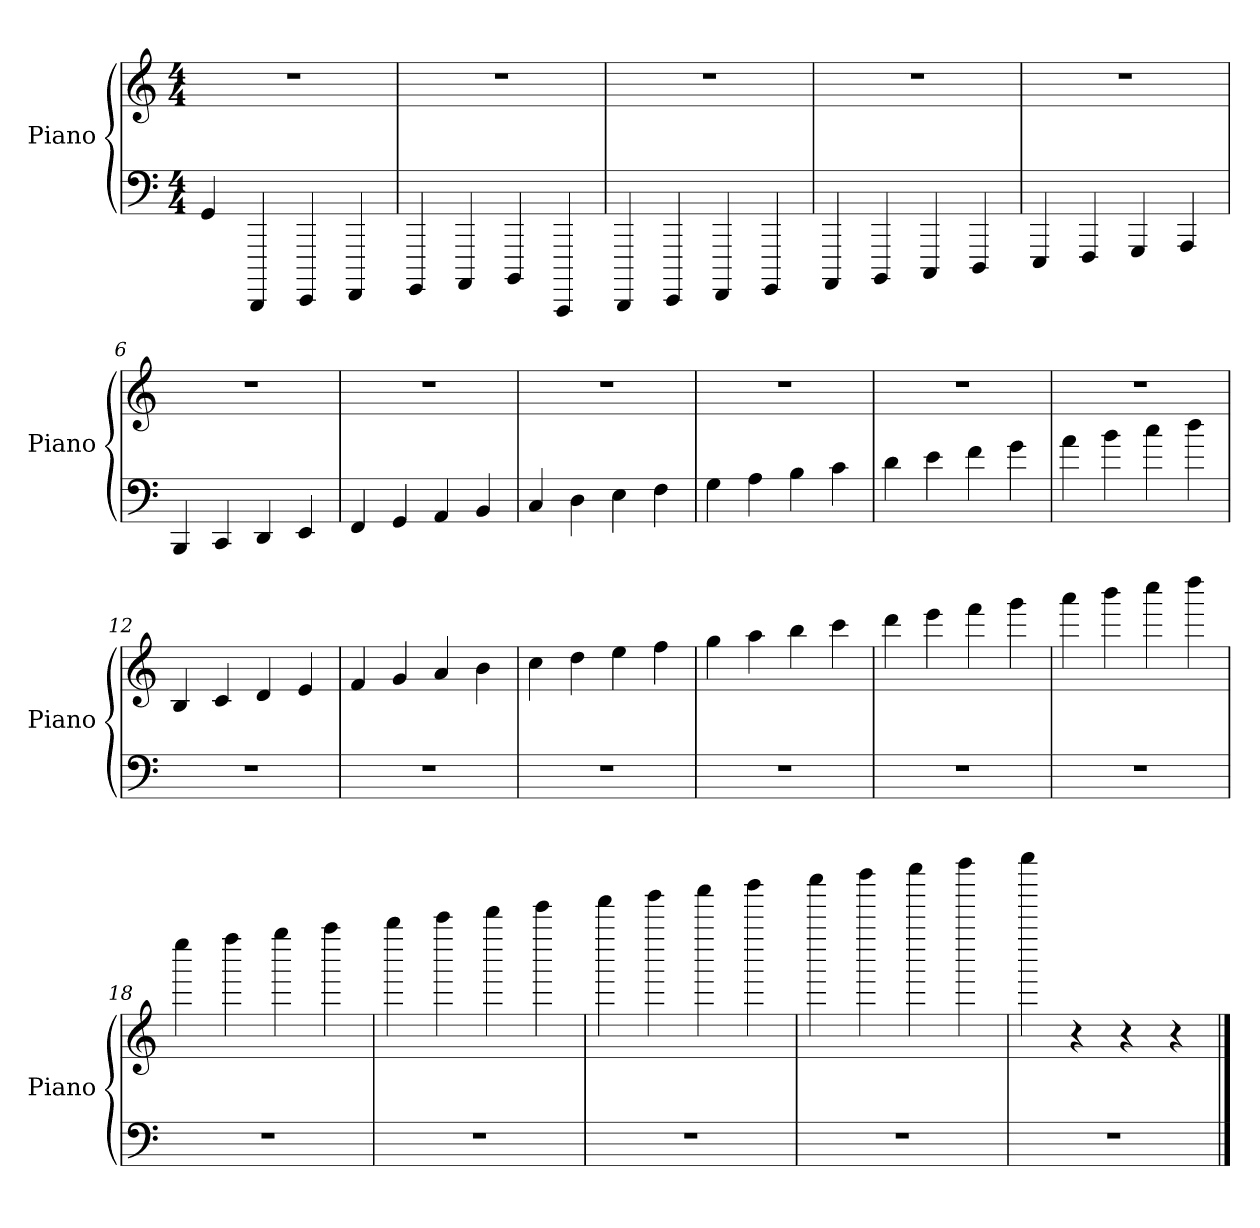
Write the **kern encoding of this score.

**kern	**kern
*part1	*part1
*staff2	*staff1
*I"Piano	*
*I'Piano	*
*clefF4	*clefG2
*M4/4	*M4/4
=1	=1
4CCCCC/	1rdd
4DDDD/	.
4EEEE/	.
4FFFF/	.
=2	=2
4GGGG/	1rdd
4AAAA/	.
4BBBB/	.
4CCCC/	.
=3	=3
4DDDD/	1rdd
4EEEE/	.
4FFFF/	.
4GGGG/	.
=4	=4
4AAAA/	1rdd
4BBBB/	.
4CCC/	.
4DDD/	.
=5	=5
4EEE/	1rdd
4FFF/	.
4GGG/	.
4AAA/	.
=6	=6
4BBB/	1rdd
4CC/	.
4DD/	.
4EE/	.
=7	=7
4FF/	1rdd
4GG/	.
4AA/	.
4BB/	.
!!LO:LB:g=z
=8	=8
4C/	1rdd
4D\	.
4E\	.
4F\	.
=9	=9
4G\	1rdd
4A\	.
4B\	.
4c\	.
=10	=10
4d\	1rdd
4e\	.
4f\	.
4g\	.
=11	=11
4a\	1rdd
4b\	.
4cc\	.
4dd\	.
=12	=12
1rF	4B/
.	4c/
.	4d/
.	4e/
=13	=13
1rF	4f/
.	4g/
.	4a/
.	4b\
=14	=14
1rF	4cc\
.	4dd\
.	4ee\
.	4ff\
=15	=15
1rF	4gg\
.	4aa\
.	4bb\
.	4ccc\
!!LO:LB:g=z
=16	=16
1rF	4ddd\
.	4eee\
.	4fff\
.	4ggg\
=17	=17
1rF	4aaa\
.	4bbb\
.	4cccc\
.	4dddd\
=18	=18
1rF	4eeee\
.	4ffff\
.	4gggg\
.	4aaaa\
=19	=19
1rF	4bbbb\
.	4ccccc\
.	4ddddd\
.	4eeeee\
=20	=20
1rF	4fffff\
.	4ggggg\
.	4aaaaa\
.	4bbbbb\
=21	=21
1rF	4cccccc\
.	4dddddd\
.	4eeeeee\
.	4ffffff\
=22	=22
1rF	4gggggg\
.	4r
.	4r
.	4r
==	==
*-	*-
